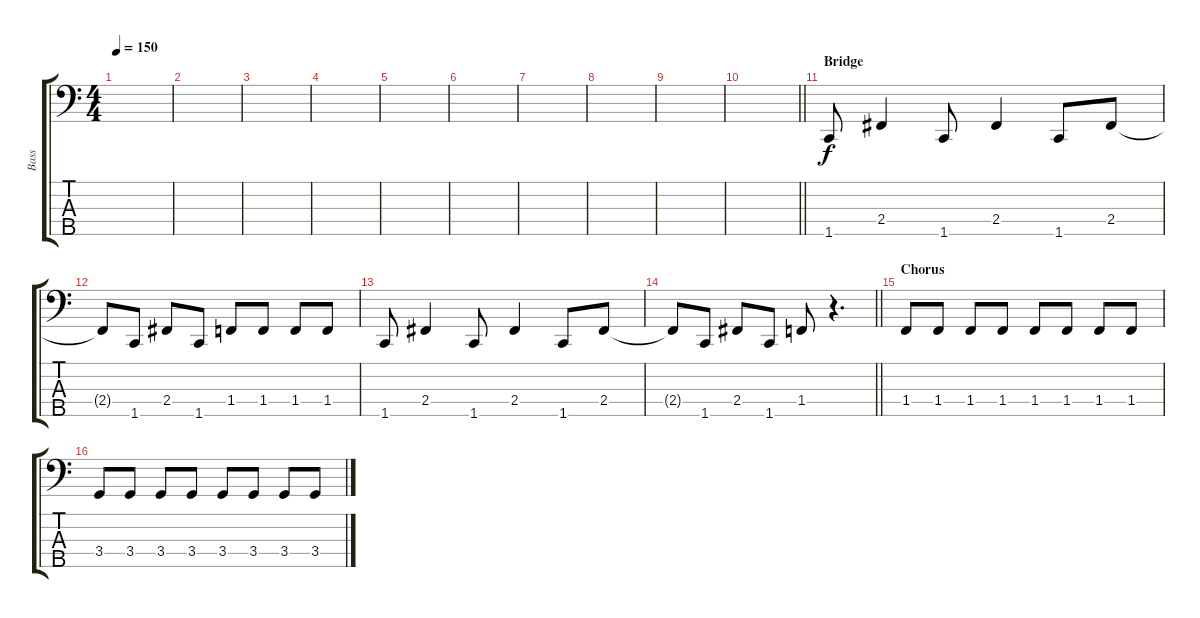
\track ("Bass" "Bass") {instrument electricbasspick}
\staff {score tabs}
\tuning (G2 D2 A1 E1 B0) {hide}
\ts (4 4)
\tempo 150
\clef f4
\ks c
|
|
|
|
|
|
|
|
|
\barLineRight lightlight
|
\section ("" "Bridge")
1.5.8 2.4.4 1.5.8 2.4.4 1.5.8 2.4.8 |
2.4{t}.8 1.5.8 2.4.8 1.5.8 1.4.8 1.4.8 1.4.8 1.4.8 |
1.5.8 2.4.4 1.5.8 2.4.4 1.5.8 2.4.8 |
\barLineRight lightlight
2.4{t}.8 1.5.8 2.4.8 1.5.8 1.4.8 r.4{d} |
\section ("" "Chorus")
1.4.8 1.4.8 1.4.8 1.4.8 1.4.8 1.4.8 1.4.8 1.4.8 |
3.4.8 3.4.8 3.4.8 3.4.8 3.4.8 3.4.8 3.4.8 3.4.8
